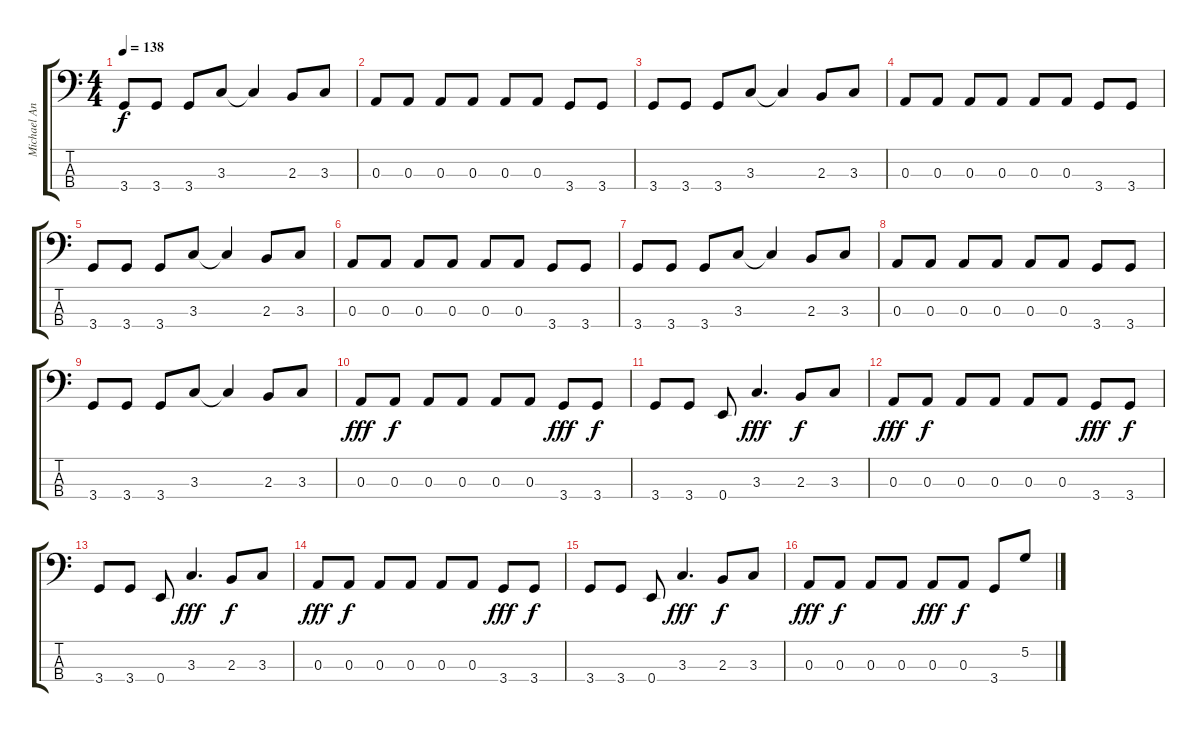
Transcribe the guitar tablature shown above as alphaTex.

\track ("Michael Anthony " "Michael An") {solo instrument electricbassfinger}
\staff {score tabs}
\tuning (G2 D2 A1 E1) {hide}
\ts (4 4)
\tempo 138
\clef f4
\ks c
3.4.8{dy f} 3.4.8 3.4.8 3.3.8 3.3{t}.4 2.3.8 3.3.8 |
0.3.8 0.3.8 0.3.8 0.3.8 0.3.8 0.3.8 3.4.8 3.4.8 |
3.4.8 3.4.8 3.4.8 3.3.8 3.3{t}.4 2.3.8 3.3.8 |
0.3.8 0.3.8 0.3.8 0.3.8 0.3.8 0.3.8 3.4.8 3.4.8 |
3.4.8 3.4.8 3.4.8 3.3.8 3.3{t}.4 2.3.8 3.3.8 |
0.3.8 0.3.8 0.3.8 0.3.8 0.3.8 0.3.8 3.4.8 3.4.8 |
3.4.8 3.4.8 3.4.8 3.3.8 3.3{t}.4 2.3.8 3.3.8 |
0.3.8 0.3.8 0.3.8 0.3.8 0.3.8 0.3.8 3.4.8 3.4.8 |
3.4.8 3.4.8 3.4.8 3.3.8 3.3{t}.4 2.3.8 3.3.8 |
0.3.8{dy fff} 0.3.8{dy f} 0.3.8 0.3.8 0.3.8 0.3.8 3.4.8{dy fff} 3.4.8{dy f} |
3.4.8 3.4.8 0.4.8 3.3.4{d dy fff} 2.3.8{dy f} 3.3.8 |
0.3.8{dy fff} 0.3.8{dy f} 0.3.8 0.3.8 0.3.8 0.3.8 3.4.8{dy fff} 3.4.8{dy f} |
3.4.8 3.4.8 0.4.8 3.3.4{d dy fff} 2.3.8{dy f} 3.3.8 |
0.3.8{dy fff} 0.3.8{dy f} 0.3.8 0.3.8 0.3.8 0.3.8 3.4.8{dy fff} 3.4.8{dy f} |
3.4.8 3.4.8 0.4.8 3.3.4{d dy fff} 2.3.8{dy f} 3.3.8 |
0.3.8{dy fff} 0.3.8{dy f} 0.3.8 0.3.8 0.3.8{dy fff} 0.3.8{dy f} 3.4.8 5.2.8
